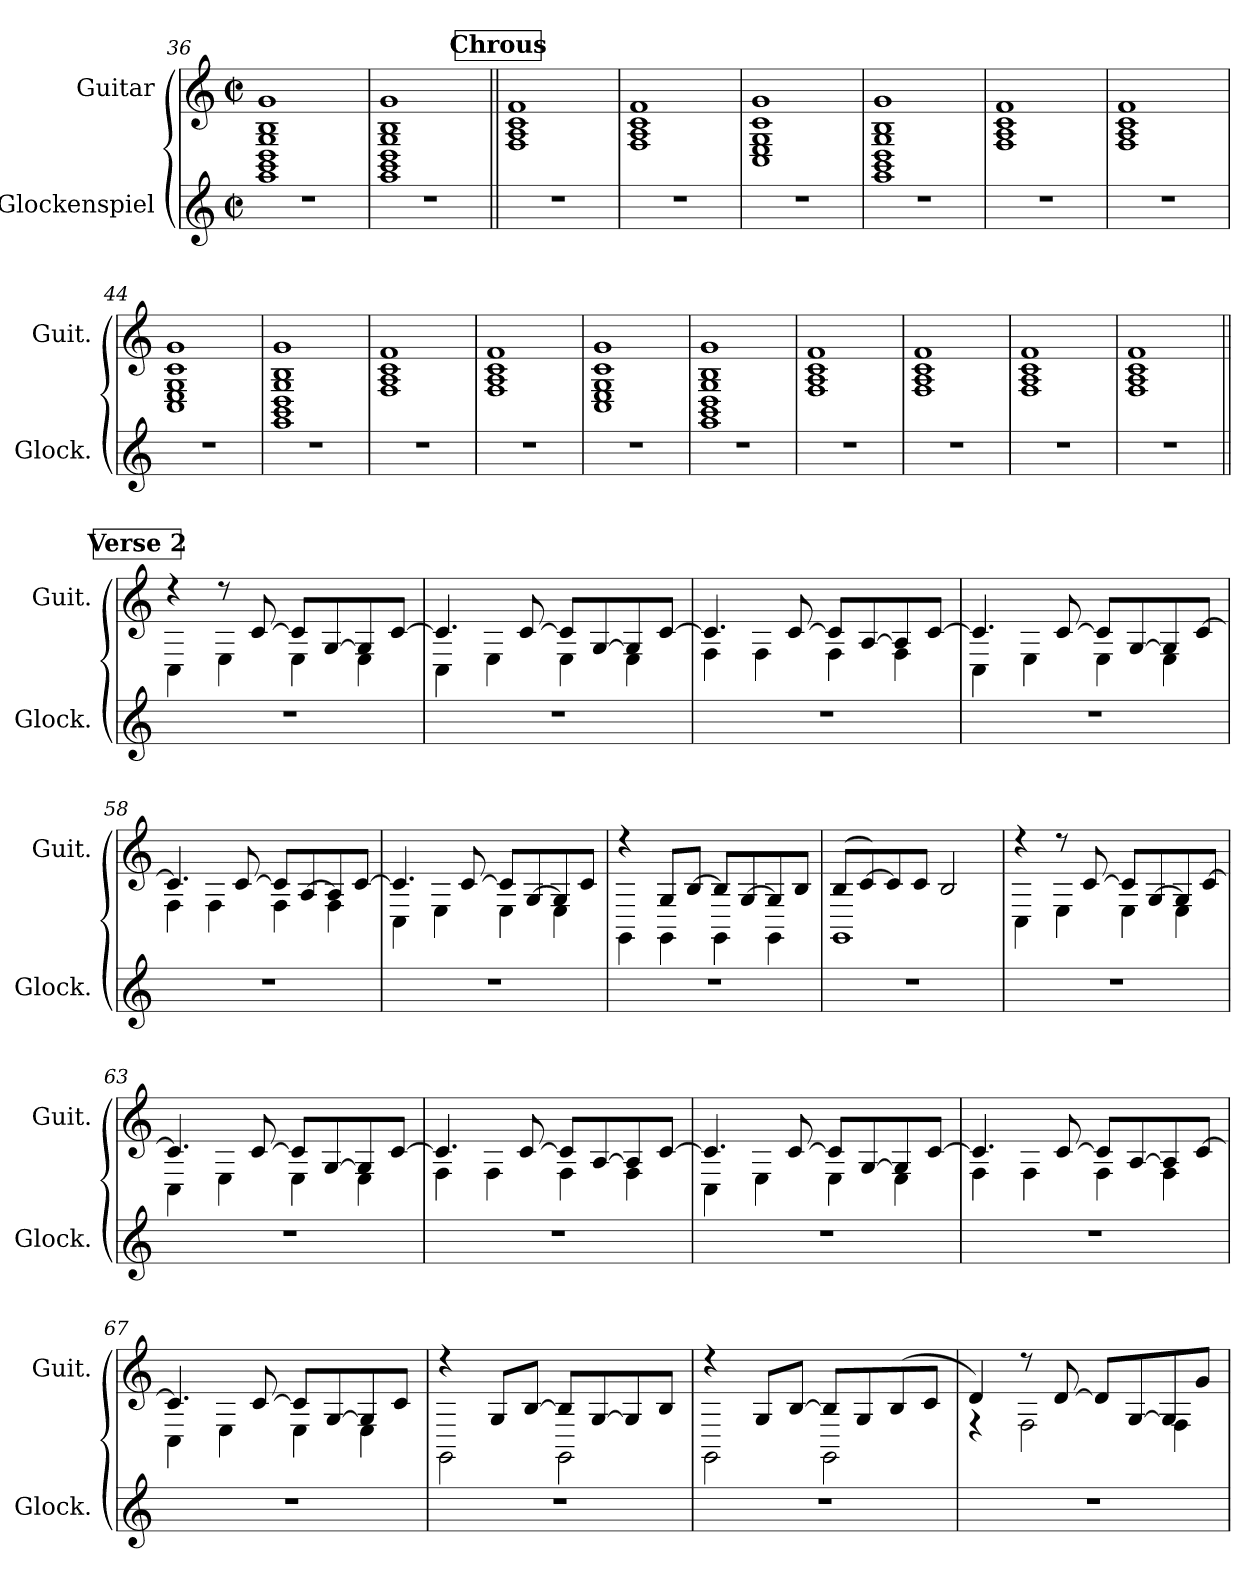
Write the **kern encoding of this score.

**kern	**kern
*part2	*part1
*staff2	*staff1
*I"Glockenspiel	*I"Guitar
*I'Glock.	*I'Guit.
*clefG2	*
*ITrd-14c-24	*
*k[]	*k[]
*M2/2	*M2/2
*met(c|)	*met(c|)
=36	=36
1r	1GG 1BB 1D 1G 1B 1g
=37	=37
1r	1GG 1BB 1D 1G 1B 1g
!!LO:REH:place=s1:a:B:fs=14:t=Chrous
=38||	=38||
1r	1F 1A 1c 1f
=39	=39
1r	1F 1A 1c 1f
=40	=40
1r	1C 1E 1G 1c 1g
=41	=41
1r	1GG 1BB 1D 1G 1B 1g
=42	=42
1r	1F 1A 1c 1f
=43	=43
1r	1F 1A 1c 1f
=44	=44
1r	1C 1E 1G 1c 1g
!!LO:LB:g=z
=45	=45
1r	1GG 1BB 1D 1G 1B 1g
=46	=46
1r	1F 1A 1c 1f
=47	=47
1r	1F 1A 1c 1f
=48	=48
1r	1C 1E 1G 1c 1g
=49	=49
1r	1GG 1BB 1D 1G 1B 1g
=50	=50
1r	1F 1A 1c 1f
=51	=51
1r	1F 1A 1c 1f
=52	=52
1r	1F 1A 1c 1f
=53	=53
1r	1F 1A 1c 1f
!!LO:LB:g=z
!!LO:REH:place=s1:a:B:fs=14:t=Verse 2
=54||	=54||
*	*^
1r	4r	4C\
.	8r	4E\
.	[8c/	.
.	8c/L]	4E\
.	[8G/	.
.	8G/]	4E\
.	[8c/J	.
=55	=55	=55
1r	4.c/]	4C\
.	.	4E\
.	[8c/	.
.	8c/L]	4E\
.	[8G/	.
.	8G/]	4E\
.	[8c/J	.
=56	=56	=56
1r	4.c/]	4F\
.	.	4F\
.	[8c/	.
.	8c/L]	4F\
.	[8A/	.
.	8A/]	4F\
.	[8c/J	.
=57	=57	=57
1r	4.c/]	4C\
.	.	4E\
.	[8c/	.
.	8c/L]	4E\
.	[8G/	.
.	8G/]	4E\
.	[8c/J	.
=58	=58	=58
1r	4.c/]	4F\
.	.	4F\
.	[8c/	.
.	8c/L]	4F\
.	[8A/	.
.	8A/]	4F\
.	[8c/J	.
!!LO:LB:g=z	!!
=59	=59	=59
1r	4.c/]	4C\
.	.	4E\
.	[8c/	.
.	8c/L]	4E\
.	[8G/	.
.	8G/]	4E\
.	8c/J	.
=60	=60	=60
1r	4r	4GG\
.	8G/L	4GG\
.	[8B/J	.
.	8B/L]	4GG\
.	[8G/	.
.	8G/]	4GG\
.	8B/J	.
=61	=61	=61
1r	(>8B/L	1GG
.	[8c/)	.
.	8c/]	.
.	8c/J	.
.	2B/	.
=62	=62	=62
1r	4r	4C\
.	8r	4E\
.	[8c/	.
.	8c/L]	4E\
.	[8G/	.
.	8G/]	4E\
.	[8c/J	.
=63	=63	=63
1r	4.c/]	4C\
.	.	4E\
.	[8c/	.
.	8c/L]	4E\
.	[8G/	.
.	8G/]	4E\
.	[8c/J	.
!!LO:PB:g=z	!!
=64	=64	=64
1r	4.c/]	4F\
.	.	4F\
.	[8c/	.
.	8c/L]	4F\
.	[8A/	.
.	8A/]	4F\
.	[8c/J	.
=65	=65	=65
1r	4.c/]	4C\
.	.	4E\
.	[8c/	.
.	8c/L]	4E\
.	[8G/	.
.	8G/]	4E\
.	[8c/J	.
=66	=66	=66
1r	4.c/]	4F\
.	.	4F\
.	[8c/	.
.	8c/L]	4F\
.	[8A/	.
.	8A/]	4F\
.	[8c/J	.
=67	=67	=67
1r	4.c/]	4C\
.	.	4E\
.	[8c/	.
.	8c/L]	4E\
.	[8G/	.
.	8G/]	4E\
.	8c/J	.
=68	=68	=68
1r	4r	2GG\
.	8G/L	.
.	[8B/J	.
.	8B/L]	2GG\
.	[8G/	.
.	8G/]	.
.	8B/J	.
!!LO:LB:g=z	!!
=69	=69	=69
1r	4r	2GG\
.	8G/L	.
.	[8B/J	.
.	8B/L]	2GG\
.	8G/	.
.	(>8B/	.
.	8c/J	.
=70	=70	=70
1r	4d/)	4r
.	8r	2F\
.	[8d/	.
.	8d/L]	.
.	[8G/	.
.	8G/]	4F\
.	8g/J	.
*	*v	*v
=	=
*-	*-
